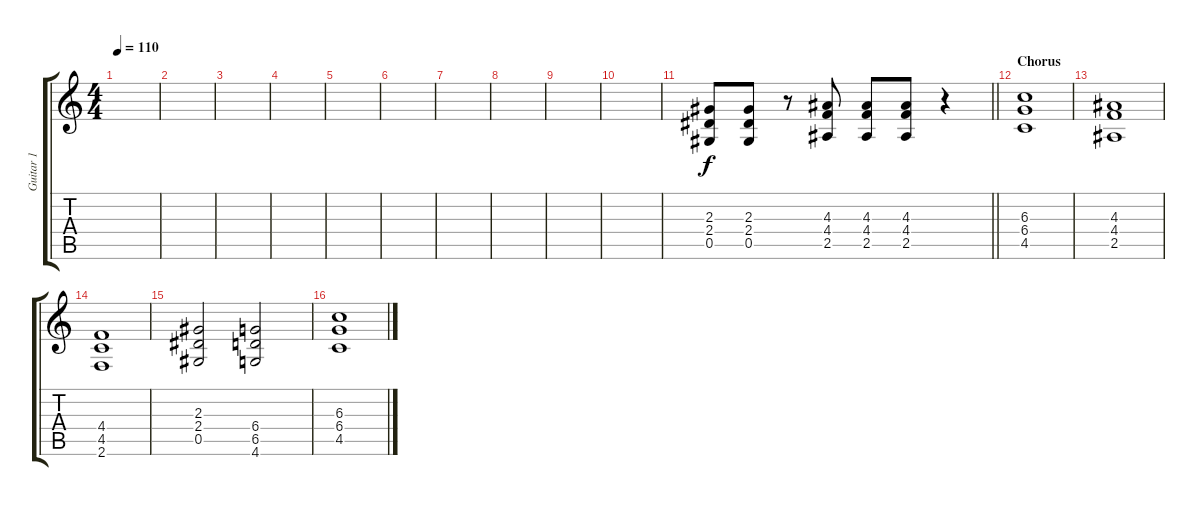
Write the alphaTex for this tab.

\track ("Guitar 1" "Guitar 1") {instrument distortionguitar}
\staff {score tabs}
\tuning (Eb4 Bb3 Gb3 Db3 Ab2 Eb2) {hide}
\ts (4 4)
\tempo 110
\clef g2
\ks c
|
|
|
|
|
|
|
|
|
|
\barLineRight lightlight
(2.3 2.4 0.5).8 (2.3 2.4 0.5).8 r.8 (4.3 4.4 2.5).8 (4.3 4.4 2.5).8 (4.3 4.4 2.5).8 r.4 |
\section ("" "Chorus")
(6.3 6.4 4.5).1 |
(4.3 4.4 2.5).1 |
(4.4 4.5 2.6).1 |
(2.3 2.4 0.5).2 (6.4 6.5 4.6).2 |
(6.3 6.4 4.5).1
